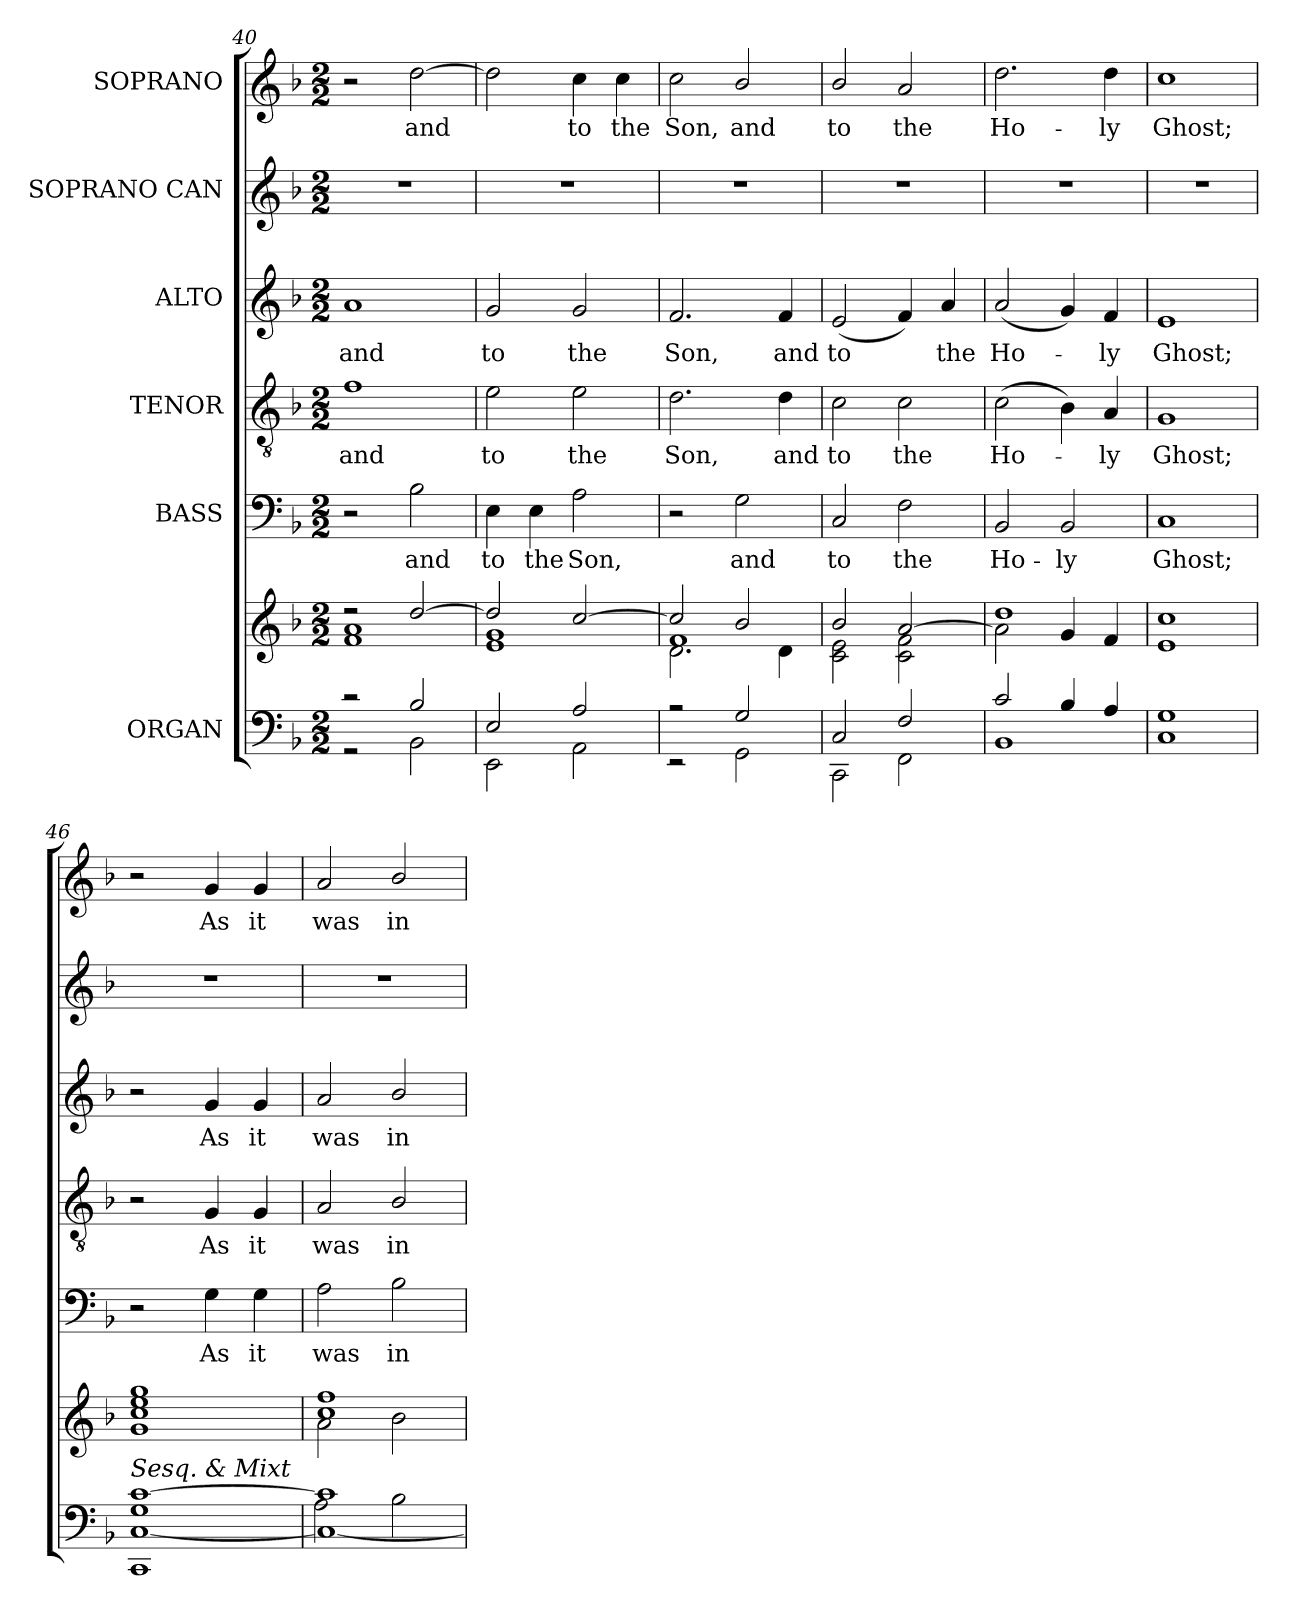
**kern	**kern	**kern	**text	**kern	**text	**kern	**text	**kern	**kern	**text
*part6	*part6	*part5	*part5	*part4	*part4	*part3	*part3	*part2	*part1	*part1
*staff7	*staff6	*staff5	*staff5	*staff4	*staff4	*staff3	*staff3	*staff2	*staff1	*staff1
*I"ORGAN	*	*I"BASS	*	*I"TENOR	*	*I"ALTO	*	*I"SOPRANO CAN	*I"SOPRANO	*
*clefF4	*clefG2	*clefF4	*	*clefGv2	*	*clefG2	*	*clefG2	*clefG2	*
*	*	*	*	*ITrd7c12	*	*	*	*	*	*
*k[b-]	*k[b-]	*k[b-]	*	*k[b-]	*	*k[b-]	*	*k[b-]	*k[b-]	*
*d:	*d:	*d:	*	*d:	*	*d:	*	*d:	*d:	*
*M2/2	*M2/2	*M2/2	*	*M2/2	*	*M2/2	*	*M2/2	*M2/2	*
=40	=40	=40	=40	=40	=40	=40	=40	=40	=40	=40
*^	*^	*	*	*	*	*	*	*	*	*
!	!	!	!	!	!	!	!LO:LY:b:color=#000000	!	!	!	!	!
!	!	!	!	!	!	!	!	!	!LO:LY:b:color=#000000	!	!	!
2r	2r	2r	1fi 1ai	2r	.	1Fi	and	1ai	and	1r	2r	.
!	!	!	!	!	!LO:LY:b:color=#000000	!	!	!	!	!	!	!
!	!	!	!	!	!	!	!	!	!	!	!	!LO:LY:b:color=#000000
2B-i/	2BB-i\	[2ddi/	.	2B-i\	and	.	.	.	.	.	[2ddi\	and
=41	=41	=41	=41	=41	=41	=41	=41	=41	=41	=41	=41	=41
!	!	!	!	!	!LO:LY:b:color=#000000	!	!	!	!	!	!	!
!	!	!	!	!	!	!	!LO:LY:b:color=#000000	!	!	!	!	!
!	!	!	!	!	!	!	!	!	!LO:LY:b:color=#000000	!	!	!
2Ei/	2EEi\	2ddi/]	1ei 1gi	4Ei\	to	2Ei\	to	2gi/	to	1r	2ddi\]	.
!	!	!	!	!	!LO:LY:b:color=#000000	!	!	!	!	!	!	!
.	.	.	.	4Ei\	the	.	.	.	.	.	.	.
!	!	!	!	!	!LO:LY:b:color=#000000	!	!	!	!	!	!	!
!	!	!	!	!	!	!	!LO:LY:b:color=#000000	!	!	!	!	!
!	!	!	!	!	!	!	!	!	!LO:LY:b:color=#000000	!	!	!
!	!	!	!	!	!	!	!	!	!	!	!	!LO:LY:b:color=#000000
2Ai/	2AAi\	[2cci/	.	2Ai\	Son,	2Ei\	the	2gi/	the	.	4cci\	to
!	!	!	!	!	!	!	!	!	!	!	!	!LO:LY:b:color=#000000
.	.	.	.	.	.	.	.	.	.	.	4cci\	the
=42	=42	=42	=42	=42	=42	=42	=42	=42	=42	=42	=42	=42
*	*	*	*^	*	*	*	*	*	*	*	*	*
!	!	!	!	!	!	!	!	!LO:LY:b:color=#000000	!	!	!	!	!
!	!	!	!	!	!	!	!	!	!	!LO:LY:b:color=#000000	!	!	!
!	!	!	!	!	!	!	!	!	!	!	!	!	!LO:LY:b:color=#000000
2r	2r	2cci/]	2.di\	1fi	2r	.	2.Di\	Son,	2.fi/	Son,	1r	2cci\	Son,
!	!	!	!	!	!	!LO:LY:b:color=#000000	!	!	!	!	!	!	!
!	!	!	!	!	!	!	!	!	!	!	!	!	!LO:LY:b:color=#000000
2Gi/	2GGi\	2b-i/	.	.	2Gi\	and	.	.	.	.	.	2b-i/	and
!	!	!	!	!	!	!	!	!LO:LY:b:color=#000000	!	!	!	!	!
!	!	!	!	!	!	!	!	!	!	!LO:LY:b:color=#000000	!	!	!
.	.	.	4di\	.	.	.	4Di\	and	4fi/	and	.	.	.
*	*	*	*v	*v	*	*	*	*	*	*	*	*	*
=43	=43	=43	=43	=43	=43	=43	=43	=43	=43	=43	=43	=43
!	!	!	!	!	!LO:LY:b:color=#000000	!	!	!	!	!	!	!
!	!	!	!	!	!	!	!LO:LY:b:color=#000000	!	!	!	!	!
!	!	!	!	!	!	!	!	!	!LO:LY:b:color=#000000	!	!	!
!	!	!	!	!	!	!	!	!	!	!	!	!LO:LY:b:color=#000000
2Ci/	2CCi\	2b-i/	2ci\ 2ei	2Ci/	to	2Ci\	to	(2ei/	to	1r	2b-i/	to
!	!	!	!	!	!LO:LY:b:color=#000000	!	!	!	!	!	!	!
!	!	!	!	!	!	!	!LO:LY:b:color=#000000	!	!	!	!	!
!	!	!	!	!	!	!	!	!	!	!	!	!LO:LY:b:color=#000000
2Fi/	2FFi\	[2ai/	2ci\ 2fi	2Fi\	the	2Ci\	the	4fi/)	.	.	2ai/	the
!	!	!	!	!	!	!	!	!	!LO:LY:b:color=#000000	!	!	!
.	.	.	.	.	.	.	.	4ai/	the	.	.	.
=44	=44	=44	=44	=44	=44	=44	=44	=44	=44	=44	=44	=44
!	!	!	!	!	!LO:LY:b:color=#000000	!	!	!	!	!	!	!
!	!	!	!	!	!	!	!LO:LY:b:color=#000000	!	!	!	!	!
!	!	!	!	!	!	!	!	!	!LO:LY:b:color=#000000	!	!	!
!	!	!	!	!	!	!	!	!	!	!	!	!LO:LY:b:color=#000000
2ci/	1BB-i	1ddi	2ai\]	2BB-i/	Ho-	(2Ci\	Ho-	(2ai/	Ho-	1r	2.ddi\	Ho-
!	!	!	!	!	!LO:LY:b:color=#000000	!	!	!	!	!	!	!
4B-i/	.	.	4gi/	2BB-i/	-ly	4BB-i\)	.	4gi/)	.	.	.	.
!	!	!	!	!	!	!	!LO:LY:b:color=#000000	!	!	!	!	!
!	!	!	!	!	!	!	!	!	!LO:LY:b:color=#000000	!	!	!
!	!	!	!	!	!	!	!	!	!	!	!	!LO:LY:b:color=#000000
4Ai/	.	.	4fi/	.	.	4AAi/	-ly	4fi/	-ly	.	4ddi\	-ly
*v	*v	*	*	*	*	*	*	*	*	*	*	*
*	*v	*v	*	*	*	*	*	*	*	*	*
!!LO:PB:g=z
=45	=45	=45	=45	=45	=45	=45	=45	=45	=45	=45
*	*^	*	*	*	*	*	*	*	*	*
!	!	!	!	!LO:LY:b:color=#000000	!	!	!	!	!	!	!
*	*v	*v	*	*	*	*	*	*	*	*	*
*	*^	*	*	*	*	*	*	*	*	*
!	!	!	!	!	!	!LO:LY:b:color=#000000	!	!	!	!	!
*	*v	*v	*	*	*	*	*	*	*	*	*
*	*^	*	*	*	*	*	*	*	*	*
!	!	!	!	!	!	!	!	!LO:LY:b:color=#000000	!	!	!
*	*v	*v	*	*	*	*	*	*	*	*	*
*	*^	*	*	*	*	*	*	*	*	*
!	!	!	!	!	!	!	!	!	!	!	!LO:LY:b:color=#000000
*	*v	*v	*	*	*	*	*	*	*	*	*
1Ci 1Gi	1ei 1cci	1Ci	Ghost;	1GGi	Ghost;	1ei	Ghost;	1r	1cci	Ghost;
=46	=46	=46	=46	=46	=46	=46	=46	=46	=46	=46
*^	*	*	*	*	*	*	*	*	*	*
!LO:TX:a:i:t=Sesq. & Mixt	!	!	!	!	!	!	!	!	!	!	!
1Gi [1ci	1CCi [1Ci	1gi 1cci 1eei 1ggi	2r	.	2r	.	2r	.	1r	2r	.
!	!	!	!	!LO:LY:b:color=#000000	!	!	!	!	!	!	!
!	!	!	!	!	!	!LO:LY:b:color=#000000	!	!	!	!	!
!	!	!	!	!	!	!	!	!LO:LY:b:color=#000000	!	!	!
!	!	!	!	!	!	!	!	!	!	!	!LO:LY:b:color=#000000
.	.	.	4Gi\	As	4GGi/	As	4gi/	As	.	4gi/	As
!	!	!	!	!LO:LY:b:color=#000000	!	!	!	!	!	!	!
!	!	!	!	!	!	!LO:LY:b:color=#000000	!	!	!	!	!
!	!	!	!	!	!	!	!	!LO:LY:b:color=#000000	!	!	!
!	!	!	!	!	!	!	!	!	!	!	!LO:LY:b:color=#000000
.	.	.	4Gi\	it	4GGi/	it	4gi/	it	.	4gi/	it
=47	=47	=47	=47	=47	=47	=47	=47	=47	=47	=47	=47
*	*^	*^	*	*	*	*	*	*	*	*	*
!	!	!	!	!	!	!LO:LY:b:color=#000000	!	!	!	!	!	!	!
!	!	!	!	!	!	!	!	!LO:LY:b:color=#000000	!	!	!	!	!
!	!	!	!	!	!	!	!	!	!	!LO:LY:b:color=#000000	!	!	!
!	!	!	!	!	!	!	!	!	!	!	!	!	!LO:LY:b:color=#000000
1ci]	1Ci_	2Ai\	1cci 1ffi	2ai\	2Ai\	was	2AAi/	was	2ai/	was	1r	2ai/	was
!	!	!	!	!	!	!LO:LY:b:color=#000000	!	!	!	!	!	!	!
!	!	!	!	!	!	!	!	!LO:LY:b:color=#000000	!	!	!	!	!
!	!	!	!	!	!	!	!	!	!	!LO:LY:b:color=#000000	!	!	!
!	!	!	!	!	!	!	!	!	!	!	!	!	!LO:LY:b:color=#000000
.	.	2B-i\	.	2b-i\	2B-i\	in	2BB-i/	in	2b-i/	in	.	2b-i/	in
*v	*v	*v	*	*	*	*	*	*	*	*	*	*	*
*	*v	*v	*	*	*	*	*	*	*	*	*
=	=	=	=	=	=	=	=	=	=	=
*-	*-	*-	*-	*-	*-	*-	*-	*-	*-	*-
